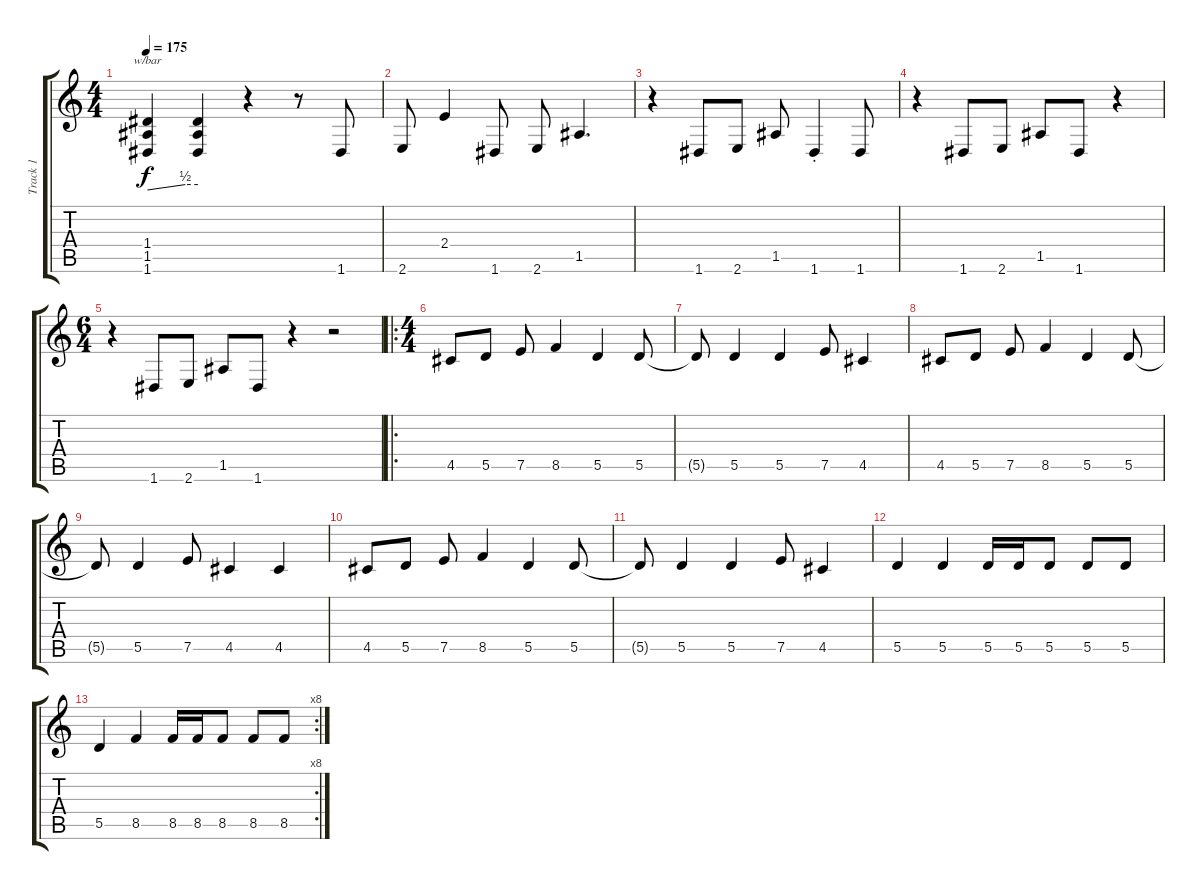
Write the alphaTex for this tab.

\track ("Track 1" "Track 1") {instrument distortionguitar}
\staff {score tabs}
\tuning (E4 B3 G3 D3 A2 D2) {hide}
\ts (4 4)
\tempo 175
\clef g2
\ks c
(1.4 1.5 1.6).4{tbe (custom default 0 0 45 2 60 2) dy f} (1.4{t} 1.5{t} 1.6{t}).4 r.4 r.8 1.6.8 |
2.6.8 2.4.4 1.6.8 2.6.8 1.5.4{d} |
r.4 1.6.8 2.6.8 1.5.8 1.6{st}.4 1.6.8 |
r.4 1.6.8 2.6.8 1.5.8 1.6.8 r.4 |
\ts (6 4)
r.4 1.6.8 2.6.8 1.5.8 1.6.8 r.4 r.2 |
\ro
\ts (4 4)
4.5.8 5.5.8 7.5.8 8.5.4 5.5.4 5.5.8 |
5.5{t}.8 5.5.4 5.5.4 7.5.8 4.5.4 |
4.5.8 5.5.8 7.5.8 8.5.4 5.5.4 5.5.8 |
5.5{t}.8 5.5.4 7.5.8 4.5.4 4.5.4 |
4.5.8 5.5.8 7.5.8 8.5.4 5.5.4 5.5.8 |
5.5{t}.8 5.5.4 5.5.4 7.5.8 4.5.4 |
5.5.4 5.5.4 5.5.16 5.5.16 5.5.8 5.5.8 5.5.8 |
\rc 8
5.5.4 8.5.4 8.5.16 8.5.16 8.5.8 8.5.8 8.5.8
